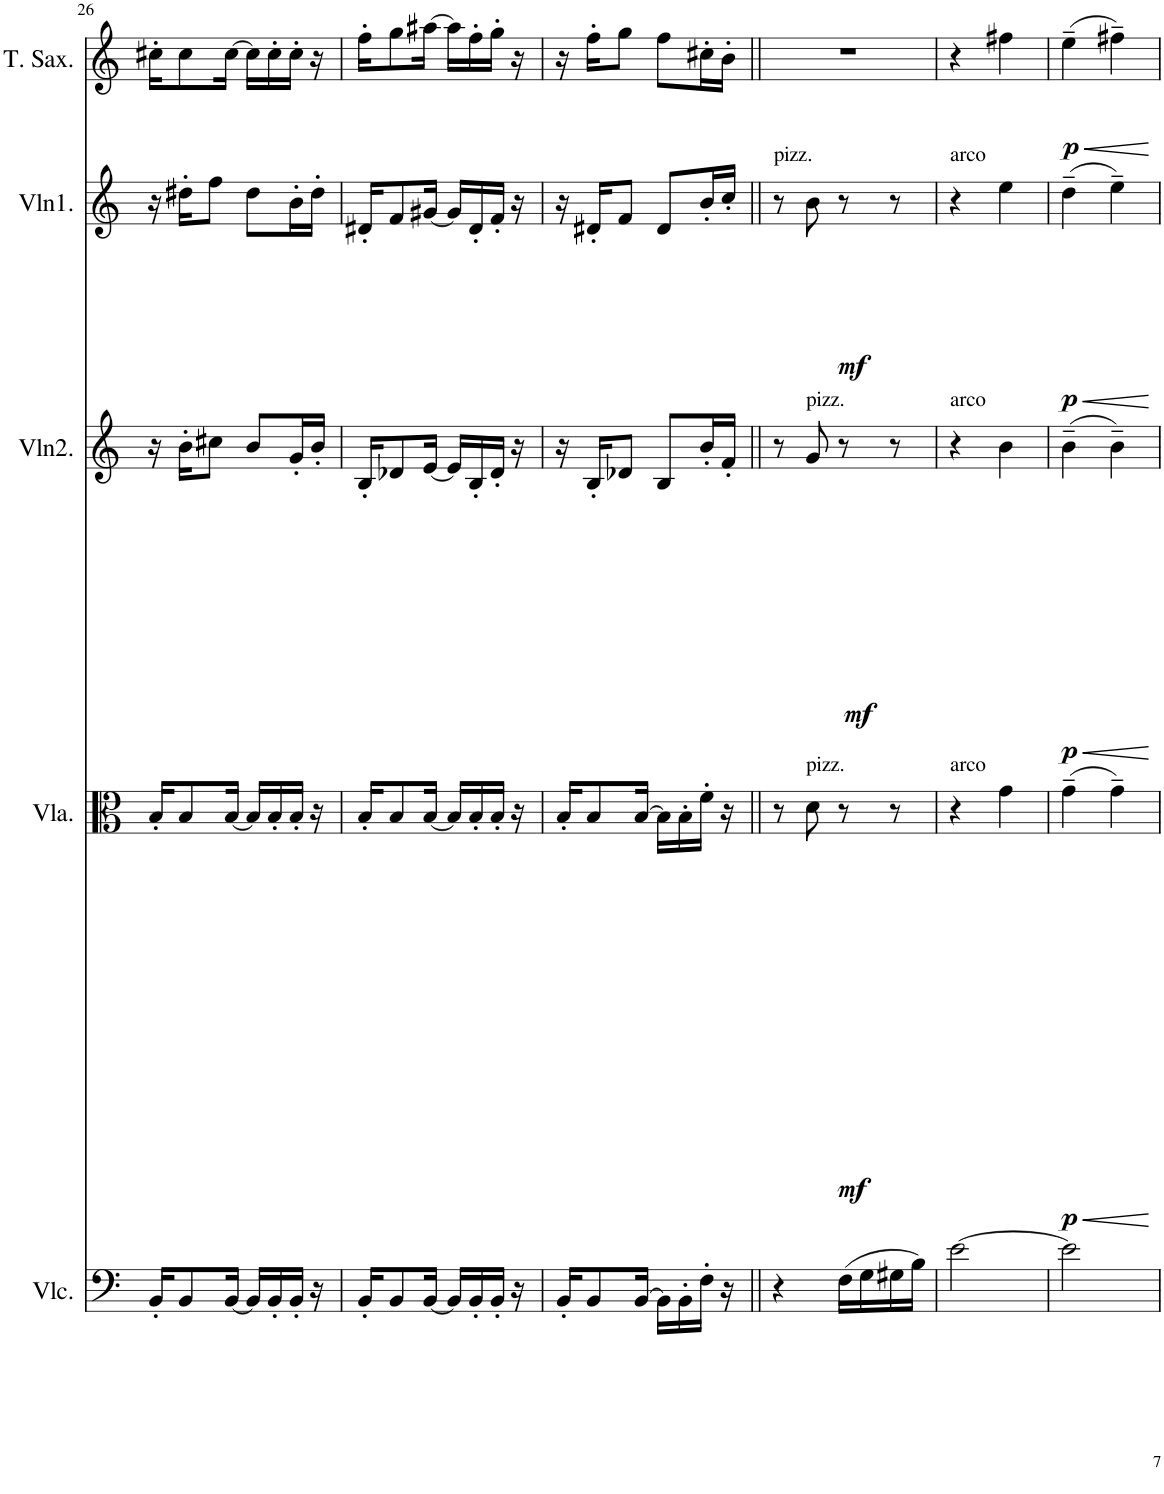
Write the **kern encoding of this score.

**kern	**dynam	**kern	**dynam	**kern	**dynam	**kern	**dynam	**kern	**dynam
*part5	*part5	*part4	*part4	*part3	*part3	*part2	*part2	*part1	*part1
*staff5	*staff5	*staff4	*staff4	*staff3	*staff3	*staff2	*staff2	*staff1	*staff1
*I"Cello	*	*I"Viola	*	*I"Violin2	*	*I"Violin1	*	*I"Tenor Sax	*
*	*	*I'Vla.	*	*I'Vln2.	*	*I'Vln1.	*	*I'T. Sax.	*
!!LO:PB:g=z
*clefF4	*	*clefC3	*	*clefG2	*	*clefG2	*	*clefG2	*
*	*	*	*	*	*	*	*	*Trd8c14	*
*k[]	*	*k[]	*	*k[]	*	*k[]	*	*k[]	*
*M2/4	*	*M2/4	*	*M2/4	*	*M2/4	*	*M2/4	*
=26	=26	=26	=26	=26	=26	=26	=26	=26	=26
16BB'/KL	.	16B'/KL	.	16r	.	16r	.	16cc#X'\KL	.
8BB/	.	8B/	.	16b'\KL	.	16dd#X'\KL	.	8cc#\	.
.	.	.	.	8cc#X\J	.	8ff\J	.	.	.
[16BB/Jk	.	[16B/Jk	.	.	.	.	.	[16cc#\Jk	.
16BB/LL]	.	16B/LL]	.	8b/L	.	8dd#\L	.	16cc#\LL]	.
16BB'/	.	16B'/	.	.	.	.	.	16cc#'\	.
16BB'/JJ	.	16B'/JJ	.	16g'/L	.	16b'\L	.	16cc#'\JJ	.
16r	.	16r	.	16b'/JJ	.	16dd#'\JJ	.	16r	.
=27	=27	=27	=27	=27	=27	=27	=27	=27	=27
16BB'/KL	.	16B'/KL	.	16B'/KL	.	16d#X'/KL	.	16ff'\KL	.
8BB/	.	8B/	.	8d-X/	.	8f/	.	8gg\	.
[16BB/Jk	.	[16B/Jk	.	[16e/Jk	.	[16g#X/Jk	.	[16aa#X\Jk	.
16BB/LL]	.	16B/LL]	.	16e/LL]	.	16g#/LL]	.	16aa#\LL]	.
16BB'/	.	16B'/	.	16B'/	.	16d#'/	.	16ff'\	.
16BB'/JJ	.	16B'/JJ	.	16d-'/JJ	.	16f'/JJ	.	16gg'\JJ	.
16r	.	16r	.	16r	.	16r	.	16r	.
=28	=28	=28	=28	=28	=28	=28	=28	=28	=28
16BB'/KL	.	16B'/KL	.	16r	.	16r	.	16r	.
8BB/	.	8B/	.	16B'/KL	.	16d#X'/KL	.	16ff'\KL	.
.	.	.	.	8d-X/J	.	8f/J	.	8gg\J	.
[16BB/Jk	.	[16B/Jk	.	.	.	.	.	.	.
16BB\LL]	.	16B\LL]	.	8B/L	.	8d#/L	.	8ff\L	.
16BB'\	.	16B'\	.	.	.	.	.	.	.
16F'\JJ	.	16f'\JJ	.	16b'/L	.	16b'/L	.	16cc#X'\L	.
16r	.	16r	.	16f'/JJ	.	16cc'/JJ	.	16b'\JJ	.
=29||	=29||	=29||	=29||	=29||	=29||	=29||	=29||	=29||	=29||
!	!	!	!	!	!	!LO:TX:a:t=pizz.	!	!	!
4r	.	8r	.	8r	.	8r	.	2r	.
!	!	!	!	!LO:TX:a:t=pizz.	!	!	!	!	!
!	!	!LO:TX:a:t=pizz.	!	!	!	!	!	!	!
!	!	!	!LO:DY:b	!	!LO:DY:b	!	!LO:DY:b	!	!
.	.	8d\	mf	8g/	mf	8b\	mf	.	.
!	!LO:HP:b	!	!	!	!	!	!	!	!
!	!LO:DY:n=1:b	!	!	!	!	!	!	!	!
(16F\LL	< p	8r	.	8r	.	8r	.	.	.
16G\	.	.	.	.	.	.	.	.	.
16G#X\	.	8r	.	8r	.	8r	.	.	.
16B\JJ)	.	.	.	.	.	.	.	.	.
=30	=30	=30	=30	=30	=30	=30	=30	=30	=30
!	!	!	!	!	!	!LO:TX:a:t=arco	!	!	!
!	!	!	!	!LO:TX:a:t=arco	!	!	!	!	!
!	!	!LO:TX:a:t=arco	!	!	!	!	!	!	!
[2e\	.	4r	.	4r	.	4r	.	4r	.
!	!	!	!LO:HP:b	!	!LO:HP:b	!	!LO:HP:b	!	!LO:HP:b
!	!	!	!LO:DY:n=1:b	!	!LO:DY:n=1:b	!	!LO:DY:n=1:b	!	!LO:DY:n=1:b
.	.	4g\	< p	4b\	< p	4ee\	< p	4ff#X\	< p
=31	=31	=31	=31	=31	=31	=31	=31	=31	=31
2e\]	.	(4g~\	.	(4b~\	.	(4dd~\	.	(4ee~\	.
.	.	4g~\)	.	4b~\)	.	4ee~\)	.	4ff#X~\)	.
.	[	.	[	.	[	.	[	.	[
=	=	=	=	=	=	=	=	=	=
*-	*-	*-	*-	*-	*-	*-	*-	*-	*-
